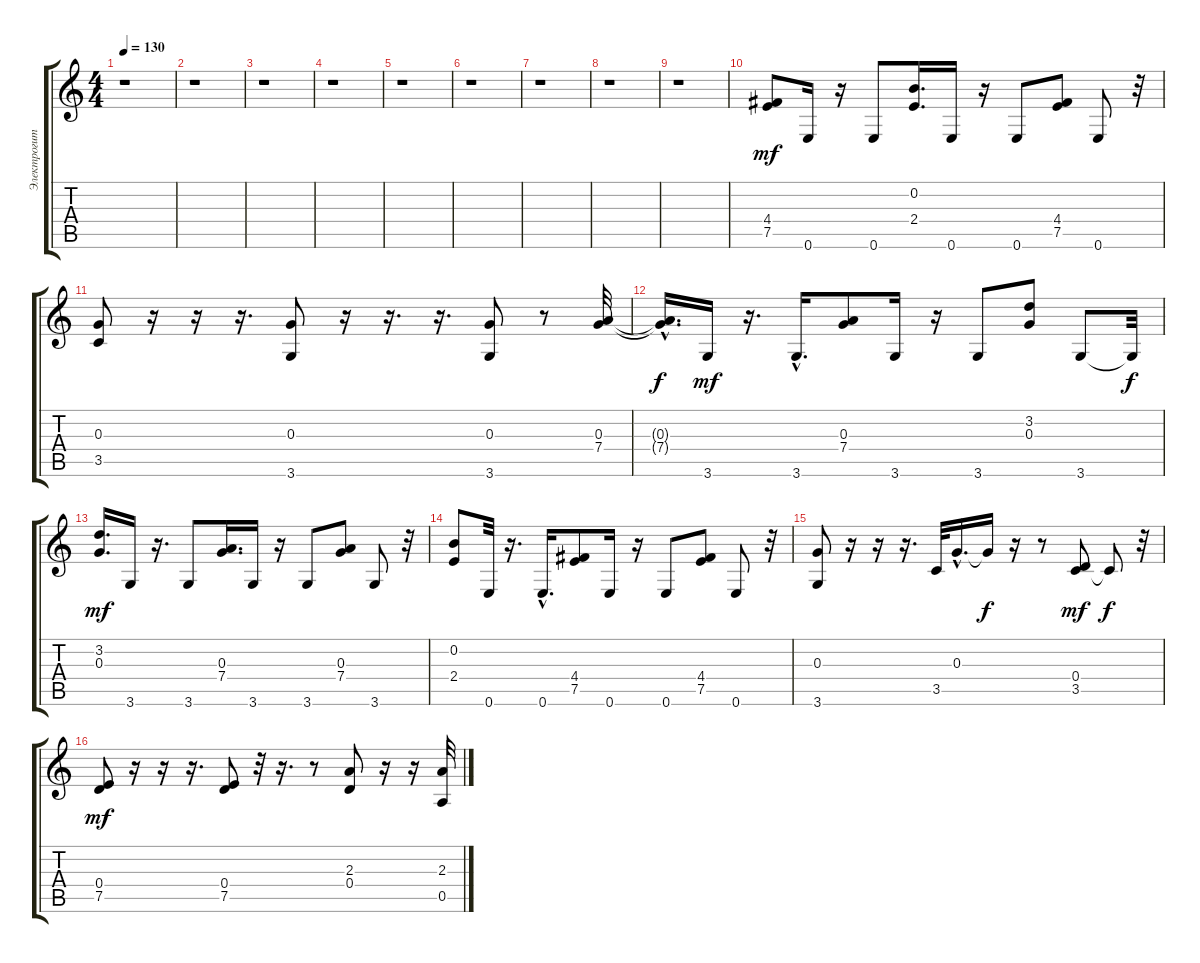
\track ("Электрогитара" "Электрогит") {instrument overdrivenguitar}
\staff {score tabs}
\tuning (E4 B3 G3 D3 A2 E2) {hide}
\ts (4 4)
\tempo 130
\clef g2
\ks c
r.1{dy mf instrument overdrivenguitar} |
r.1 |
r.1 |
r.1 |
r.1 |
r.1 |
r.1 |
r.1 |
r.1 |
(4.4 7.5).8 0.6.16 r.16 0.6.8 (0.2 2.4).16{d} 0.6.16 r.16 0.6.8 (4.4 7.5).8 0.6.8 r.32 |
(0.3 3.5).8 r.16 r.16 r.16{d} (0.3 3.6).8 r.16 r.16{d} r.16{d} (0.3 3.6).8 r.8 (0.3 7.4).32 |
(0.3{hac t} 7.4{hac t}).16{d dy f} 3.6.16{dy mf} r.16{d} 3.6{hac}.16{d} (0.3 7.4).8 3.6.16 r.16 3.6.8 (3.2 0.3).8 3.6.8 3.6{t}.32{dy f} |
(3.2 0.3).16{d dy mf} 3.6.16 r.16{d} 3.6.8 (0.3 7.4).16{d} 3.6.16 r.16 3.6.8 (0.3 7.4).8 3.6.8 r.32 |
(0.2 2.4).8 0.6.32 r.16{d} 0.6{hac}.16{d} (4.4 7.5).8 0.6.16 r.16 0.6.8 (4.4 7.5).8 0.6.8 r.32 |
(0.3 3.6).8 r.16 r.16 r.16{d} 3.5.32 0.3{hac}.16{d} 0.3{t}.16{dy f} r.16 r.8 (0.4 3.5).8{dy mf} 3.5{t}.8{dy f} r.32 |
(0.4 7.5).8{dy mf} r.16 r.16 r.16{d} (0.4 7.5).8 r.32 r.16{d} r.8 (2.3 0.4).8 r.16 r.16 (2.3 0.5).32
